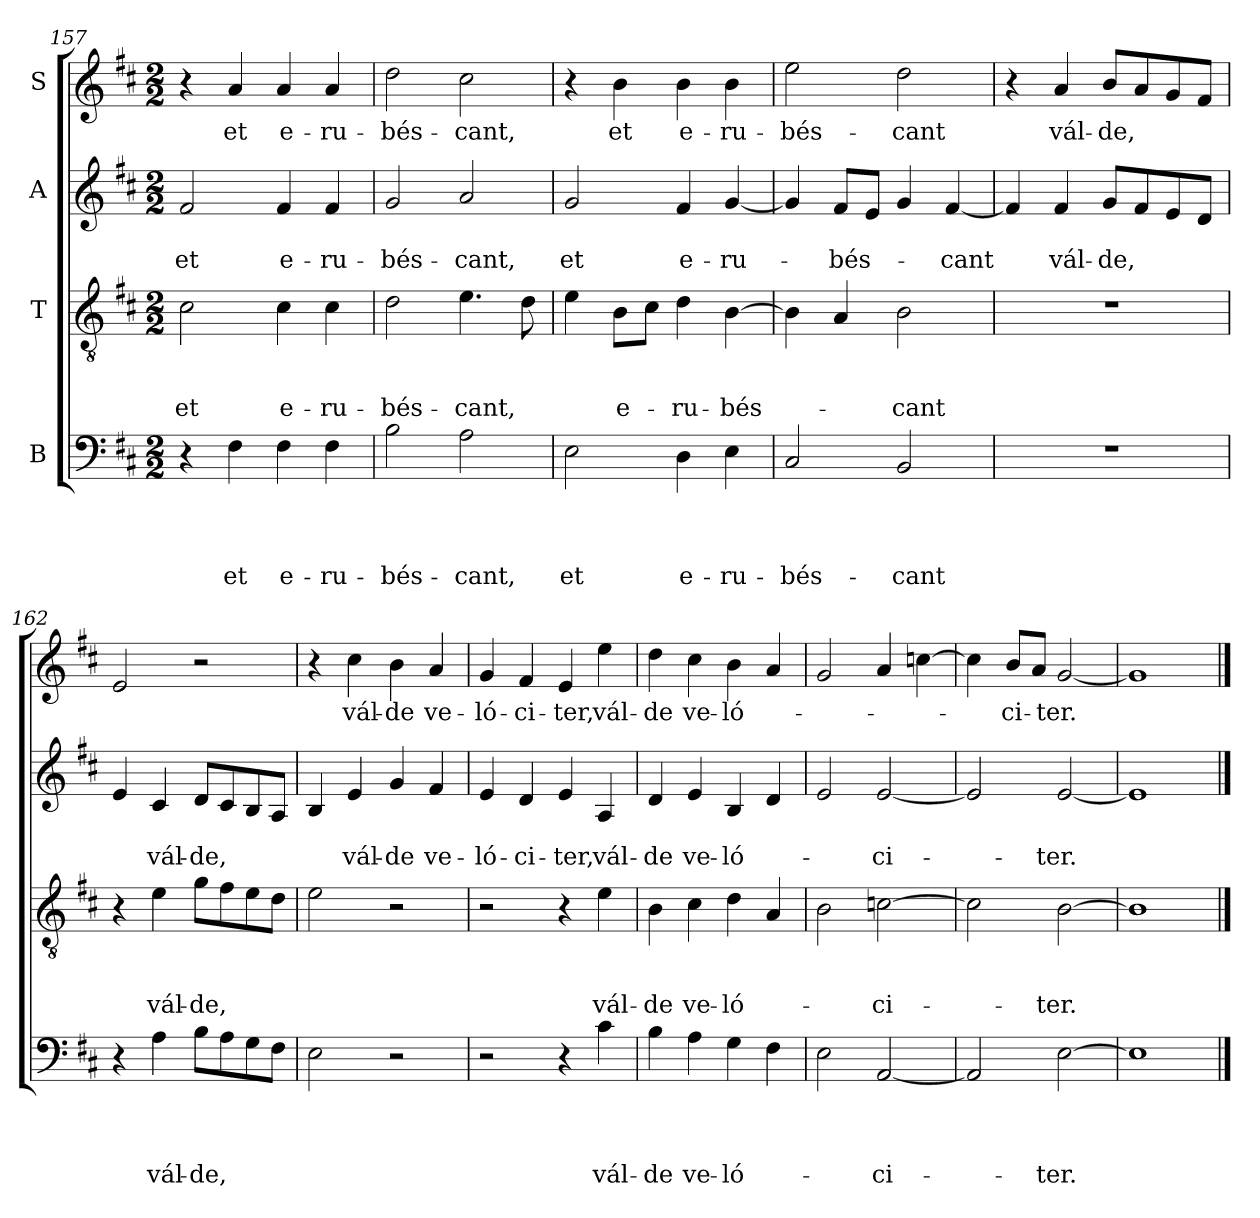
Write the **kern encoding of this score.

**kern	**text	**text	**text	**text	**kern	**text	**text	**text	**kern	**text	**text	**kern	**text
*part4	*part4	*part4	*part4	*part4	*part3	*part3	*part3	*part3	*part2	*part2	*part2	*part1	*part1
*staff4	*staff4	*staff4	*staff4	*staff4	*staff3	*staff3	*staff3	*staff3	*staff2	*staff2	*staff2	*staff1	*staff1
*I"B	*	*	*	*	*I"T	*	*	*	*I"A	*	*	*I"S	*
*clefF4	*	*	*	*	*clefGv2	*	*	*	*clefG2	*	*	*clefG2	*
*k[f#c#]	*	*	*	*	*k[f#c#]	*	*	*	*k[f#c#]	*	*	*k[f#c#]	*
*D:	*	*	*	*	*D:	*	*	*	*D:	*	*	*D:	*
*M2/2	*	*	*	*	*M2/2	*	*	*	*M2/2	*	*	*M2/2	*
=157	=157	=157	=157	=157	=157	=157	=157	=157	=157	=157	=157	=157	=157
!	!	!	!	!	!	!	!	!LO:LY:b	!	!	!LO:LY:b	!	!
4r	.	.	.	.	2c#\	.	.	et	2f#/	.	et	4r	.
!	!	!	!	!LO:LY:b	!	!	!	!	!	!	!	!	!LO:LY:b
4F#\	.	.	.	et	.	.	.	.	.	.	.	4a/	et
!	!	!	!	!LO:LY:b	!	!	!	!LO:LY:b	!	!	!LO:LY:b	!	!LO:LY:b
4F#\	.	.	.	e-	4c#\	.	.	e-	4f#/	.	e-	4a/	e-
!	!	!	!	!LO:LY:b	!	!	!	!LO:LY:b	!	!	!LO:LY:b	!	!LO:LY:b
4F#\	.	.	.	-ru-	4c#\	.	.	-ru-	4f#/	.	-ru-	4a/	-ru-
=158	=158	=158	=158	=158	=158	=158	=158	=158	=158	=158	=158	=158	=158
!	!	!	!	!LO:LY:b	!	!	!	!LO:LY:b	!	!	!LO:LY:b	!	!LO:LY:b
2B\	.	.	.	-bés-	2d\	.	.	-bés-	2g/	.	-bés-	2dd\	-bés-
!	!	!	!	!LO:LY:b	!	!	!	!LO:LY:b	!	!	!LO:LY:b	!	!LO:LY:b
2A\	.	.	.	-cant,	4.e\	.	.	-cant,	2a/	.	-cant,	2cc#\	-cant,
.	.	.	.	.	8d\	.	.	.	.	.	.	.	.
!!LO:PB:g=z
=159	=159	=159	=159	=159	=159	=159	=159	=159	=159	=159	=159	=159	=159
!	!	!	!	!LO:LY:b	!	!	!	!	!	!	!LO:LY:b	!	!
2E\	.	.	.	et	4e\	.	.	.	2g/	.	et	4r	.
!	!	!	!	!	!	!	!	!LO:LY:b	!	!	!	!	!LO:LY:b
.	.	.	.	.	8B\L	.	.	e-	.	.	.	4b\	et
.	.	.	.	.	8c#\J	.	.	.	.	.	.	.	.
!	!	!	!	!LO:LY:b	!	!	!	!LO:LY:b	!	!	!LO:LY:b	!	!LO:LY:b
4D\	.	.	.	e-	4d\	.	.	-ru-	4f#/	.	e-	4b\	e-
!	!	!	!	!LO:LY:b	!	!	!	!LO:LY:b	!	!	!LO:LY:b	!	!LO:LY:b
4E\	.	.	.	-ru-	[4B\	.	.	-bés-	[4g/	.	-ru-	4b\	-ru-
=160	=160	=160	=160	=160	=160	=160	=160	=160	=160	=160	=160	=160	=160
!	!	!	!	!LO:LY:b	!	!	!	!	!	!	!	!	!LO:LY:b
2C#/	.	.	.	-bés-	4B\]	.	.	.	4g/]	.	.	2ee\	-bés-
!	!	!	!	!	!	!	!	!	!	!	!LO:LY:b	!	!
.	.	.	.	.	4A/	.	.	.	8f#/L	.	-bés-	.	.
.	.	.	.	.	.	.	.	.	8e/J	.	.	.	.
!	!	!	!	!LO:LY:b	!	!	!	!LO:LY:b	!	!	!	!	!LO:LY:b
2BB/	.	.	.	-cant	2B\	.	.	-cant	4g/	.	.	2dd\	-cant
!	!	!	!	!	!	!	!	!	!	!	!LO:LY:b	!	!
.	.	.	.	.	.	.	.	.	[4f#/	.	-cant	.	.
=161	=161	=161	=161	=161	=161	=161	=161	=161	=161	=161	=161	=161	=161
1r	.	.	.	.	1r	.	.	.	4f#/]	.	.	4r	.
!	!	!	!	!	!	!	!	!	!	!	!LO:LY:b	!	!LO:LY:b
.	.	.	.	.	.	.	.	.	4f#/	.	vál-	4a/	vál-
!	!	!	!	!	!	!	!	!	!	!	!LO:LY:b	!	!LO:LY:b
.	.	.	.	.	.	.	.	.	8g/L	.	-de,	8b/L	-de,
.	.	.	.	.	.	.	.	.	8f#/	.	.	8a/	.
.	.	.	.	.	.	.	.	.	8e/	.	.	8g/	.
.	.	.	.	.	.	.	.	.	8d/J	.	.	8f#/J	.
=162	=162	=162	=162	=162	=162	=162	=162	=162	=162	=162	=162	=162	=162
4r	.	.	.	.	4r	.	.	.	4e/	.	.	2e/	.
!	!	!	!	!LO:LY:b	!	!	!	!LO:LY:b	!	!	!LO:LY:b	!	!
4A\	.	.	.	vál-	4e\	.	.	vál-	4c#/	.	vál-	.	.
!	!	!	!	!LO:LY:b	!	!	!	!LO:LY:b	!	!	!LO:LY:b	!	!
8B\L	.	.	.	-de,	8g\L	.	.	-de,	8d/L	.	-de,	2r	.
8A\	.	.	.	.	8f#\	.	.	.	8c#/	.	.	.	.
8G\	.	.	.	.	8e\	.	.	.	8B/	.	.	.	.
8F#\J	.	.	.	.	8d\J	.	.	.	8A/J	.	.	.	.
=163	=163	=163	=163	=163	=163	=163	=163	=163	=163	=163	=163	=163	=163
2E\	.	.	.	.	2e\	.	.	.	4B/	.	.	4r	.
!	!	!	!	!	!	!	!	!	!	!	!LO:LY:b	!	!LO:LY:b
.	.	.	.	.	.	.	.	.	4e/	.	vál-	4cc#\	vál-
!	!	!	!	!	!	!	!	!	!	!	!LO:LY:b	!	!LO:LY:b
2r	.	.	.	.	2r	.	.	.	4g/	.	-de	4b\	-de
!	!	!	!	!	!	!	!	!	!	!	!LO:LY:b	!	!LO:LY:b
.	.	.	.	.	.	.	.	.	4f#/	.	ve-	4a/	ve-
!!LO:LB:g=z
=164	=164	=164	=164	=164	=164	=164	=164	=164	=164	=164	=164	=164	=164
!	!	!	!	!	!	!	!	!	!	!	!LO:LY:b	!	!LO:LY:b
2r	.	.	.	.	2r	.	.	.	4e/	.	-ló-	4g/	-ló-
!	!	!	!	!	!	!	!	!	!	!	!LO:LY:b	!	!LO:LY:b
.	.	.	.	.	.	.	.	.	4d/	.	-ci-	4f#/	-ci-
!	!	!	!	!	!	!	!	!	!	!	!LO:LY:b	!	!LO:LY:b
4r	.	.	.	.	4r	.	.	.	4e/	.	-ter,	4e/	-ter,
!	!	!	!	!LO:LY:b	!	!	!	!LO:LY:b	!	!	!LO:LY:b	!	!LO:LY:b
4c#\	.	.	.	vál-	4e\	.	.	vál-	4A/	.	vál-	4ee\	vál-
=165	=165	=165	=165	=165	=165	=165	=165	=165	=165	=165	=165	=165	=165
!	!	!	!	!LO:LY:b	!	!	!	!LO:LY:b	!	!	!LO:LY:b	!	!LO:LY:b
4B\	.	.	.	-de	4B\	.	.	-de	4d/	.	-de	4dd\	-de
!	!	!	!	!LO:LY:b	!	!	!	!LO:LY:b	!	!	!LO:LY:b	!	!LO:LY:b
4A\	.	.	.	ve-	4c#\	.	.	ve-	4e/	.	ve-	4cc#\	ve-
!	!	!	!	!LO:LY:b	!	!	!	!LO:LY:b	!	!	!LO:LY:b	!	!LO:LY:b
4G\	.	.	.	-ló-	4d\	.	.	-ló-	4B/	.	-ló-	4b\	-ló-
4F#\	.	.	.	.	4A/	.	.	.	4d/	.	.	4a/	.
=166	=166	=166	=166	=166	=166	=166	=166	=166	=166	=166	=166	=166	=166
2E\	.	.	.	.	2B\	.	.	.	2e/	.	.	2g/	.
!	!	!	!	!LO:LY:b	!	!	!	!LO:LY:b	!	!	!LO:LY:b	!	!
[2AA/	.	.	.	-ci-	[2cni\	.	.	-ci-	[2e/	.	-ci-	4a/	.
.	.	.	.	.	.	.	.	.	.	.	.	[4ccni\	.
=167	=167	=167	=167	=167	=167	=167	=167	=167	=167	=167	=167	=167	=167
2AA/]	.	.	.	.	2c\]	.	.	.	2e/]	.	.	4cc\]	.
!	!	!	!	!	!	!	!	!	!	!	!	!	!LO:LY:b
.	.	.	.	.	.	.	.	.	.	.	.	8b/L	-ci-
.	.	.	.	.	.	.	.	.	.	.	.	8a/J	.
!	!	!	!	!LO:LY:b	!	!	!	!LO:LY:b	!	!	!LO:LY:b	!	!LO:LY:b
[2E\	.	.	.	-ter.	[2B\	.	.	-ter.	[2e/	.	-ter.	[2g/	-ter.
=168	=168	=168	=168	=168	=168	=168	=168	=168	=168	=168	=168	=168	=168
1E]	.	.	.	.	1B]	.	.	.	1e]	.	.	1g]	.
==	==	==	==	==	==	==	==	==	==	==	==	==	==
*-	*-	*-	*-	*-	*-	*-	*-	*-	*-	*-	*-	*-	*-
